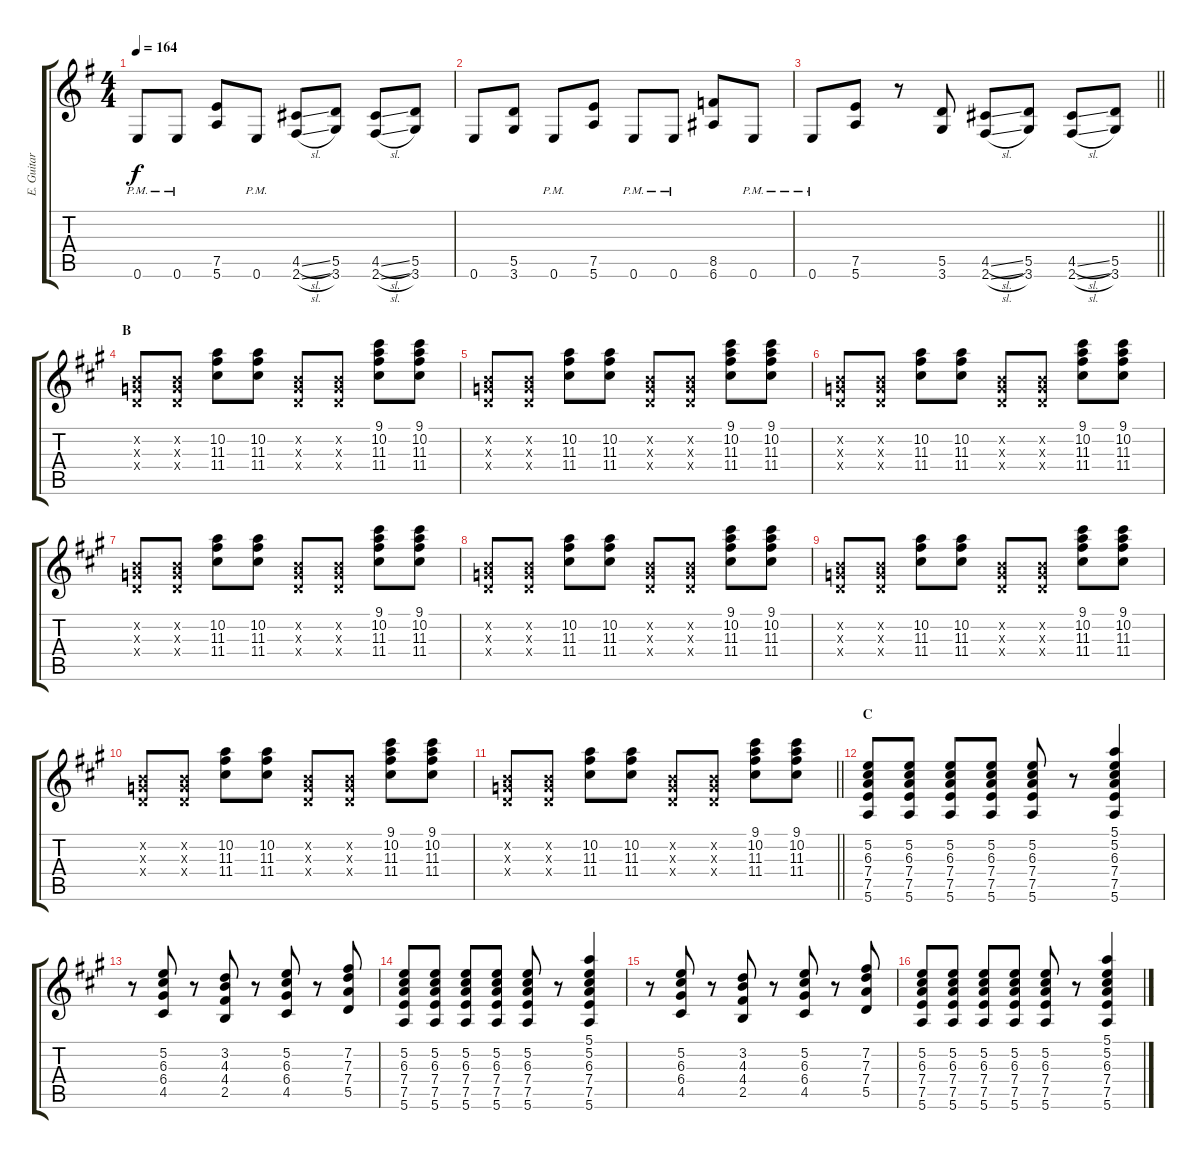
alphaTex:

\track ("E. Guitar II" "E. Guitar ") {instrument overdrivenguitar}
\staff {score tabs}
\tuning (E4 B3 G3 D3 A2 E2) {hide}
\ts (4 4)
\tempo 164
\clef g2
\ks g
0.6{pm}.8{dy f} 0.6{pm}.8 (7.5 5.6).8 0.6{pm}.8 (4.5{sl} 2.6{sl}).8 (5.5 3.6).8 (4.5{sl} 2.6{sl}).8 (5.5 3.6).8 |
0.6.8 (5.5 3.6).8 0.6{pm}.8 (7.5 5.6).8 0.6{pm}.8 0.6{pm}.8 (8.5 6.6).8 0.6{pm}.8 |
\barLineRight lightlight
0.6{pm}.8 (7.5 5.6).8 r.8 (5.5 3.6).8 (4.5{sl} 2.6{sl}).8 (5.5 3.6).8 (4.5{sl} 2.6{sl}).8 (5.5 3.6).8 |
\section ("" "B")
\ks a
(0.2{x} 0.3{x} 0.4{x}).8 (0.2{x} 0.3{x} 0.4{x}).8 (10.2 11.3 11.4).8 (10.2 11.3 11.4).8 (0.2{x} 0.3{x} 0.4{x}).8 (0.2{x} 0.3{x} 0.4{x}).8 (9.1 10.2 11.3 11.4).8 (9.1 10.2 11.3 11.4).8 |
(0.2{x} 0.3{x} 0.4{x}).8 (0.2{x} 0.3{x} 0.4{x}).8 (10.2 11.3 11.4).8 (10.2 11.3 11.4).8 (0.2{x} 0.3{x} 0.4{x}).8 (0.2{x} 0.3{x} 0.4{x}).8 (9.1 10.2 11.3 11.4).8 (9.1 10.2 11.3 11.4).8 |
(0.2{x} 0.3{x} 0.4{x}).8 (0.2{x} 0.3{x} 0.4{x}).8 (10.2 11.3 11.4).8 (10.2 11.3 11.4).8 (0.2{x} 0.3{x} 0.4{x}).8 (0.2{x} 0.3{x} 0.4{x}).8 (9.1 10.2 11.3 11.4).8 (9.1 10.2 11.3 11.4).8 |
(0.2{x} 0.3{x} 0.4{x}).8 (0.2{x} 0.3{x} 0.4{x}).8 (10.2 11.3 11.4).8 (10.2 11.3 11.4).8 (0.2{x} 0.3{x} 0.4{x}).8 (0.2{x} 0.3{x} 0.4{x}).8 (9.1 10.2 11.3 11.4).8 (9.1 10.2 11.3 11.4).8 |
(0.2{x} 0.3{x} 0.4{x}).8 (0.2{x} 0.3{x} 0.4{x}).8 (10.2 11.3 11.4).8 (10.2 11.3 11.4).8 (0.2{x} 0.3{x} 0.4{x}).8 (0.2{x} 0.3{x} 0.4{x}).8 (9.1 10.2 11.3 11.4).8 (9.1 10.2 11.3 11.4).8 |
(0.2{x} 0.3{x} 0.4{x}).8 (0.2{x} 0.3{x} 0.4{x}).8 (10.2 11.3 11.4).8 (10.2 11.3 11.4).8 (0.2{x} 0.3{x} 0.4{x}).8 (0.2{x} 0.3{x} 0.4{x}).8 (9.1 10.2 11.3 11.4).8 (9.1 10.2 11.3 11.4).8 |
(0.2{x} 0.3{x} 0.4{x}).8 (0.2{x} 0.3{x} 0.4{x}).8 (10.2 11.3 11.4).8 (10.2 11.3 11.4).8 (0.2{x} 0.3{x} 0.4{x}).8 (0.2{x} 0.3{x} 0.4{x}).8 (9.1 10.2 11.3 11.4).8 (9.1 10.2 11.3 11.4).8 |
\barLineRight lightlight
(0.2{x} 0.3{x} 0.4{x}).8 (0.2{x} 0.3{x} 0.4{x}).8 (10.2 11.3 11.4).8 (10.2 11.3 11.4).8 (0.2{x} 0.3{x} 0.4{x}).8 (0.2{x} 0.3{x} 0.4{x}).8 (9.1 10.2 11.3 11.4).8 (9.1 10.2 11.3 11.4).8 |
\section ("" "C")
(5.2 6.3 7.4 7.5 5.6).8 (5.2 6.3 7.4 7.5 5.6).8 (5.2 6.3 7.4 7.5 5.6).8 (5.2 6.3 7.4 7.5 5.6).8 (5.2 6.3 7.4 7.5 5.6).8 r.8 (5.1 5.2 6.3 7.4 7.5 5.6).4 |
r.8 (5.2 6.3 6.4 4.5).8 r.8 (3.2 4.3 4.4 2.5).8 r.8 (5.2 6.3 6.4 4.5).8 r.8 (7.2 7.3 7.4 5.5).8 |
(5.2 6.3 7.4 7.5 5.6).8 (5.2 6.3 7.4 7.5 5.6).8 (5.2 6.3 7.4 7.5 5.6).8 (5.2 6.3 7.4 7.5 5.6).8 (5.2 6.3 7.4 7.5 5.6).8 r.8 (5.1 5.2 6.3 7.4 7.5 5.6).4 |
r.8 (5.2 6.3 6.4 4.5).8 r.8 (3.2 4.3 4.4 2.5).8 r.8 (5.2 6.3 6.4 4.5).8 r.8 (7.2 7.3 7.4 5.5).8 |
(5.2 6.3 7.4 7.5 5.6).8 (5.2 6.3 7.4 7.5 5.6).8 (5.2 6.3 7.4 7.5 5.6).8 (5.2 6.3 7.4 7.5 5.6).8 (5.2 6.3 7.4 7.5 5.6).8 r.8 (5.1 5.2 6.3 7.4 7.5 5.6).4
